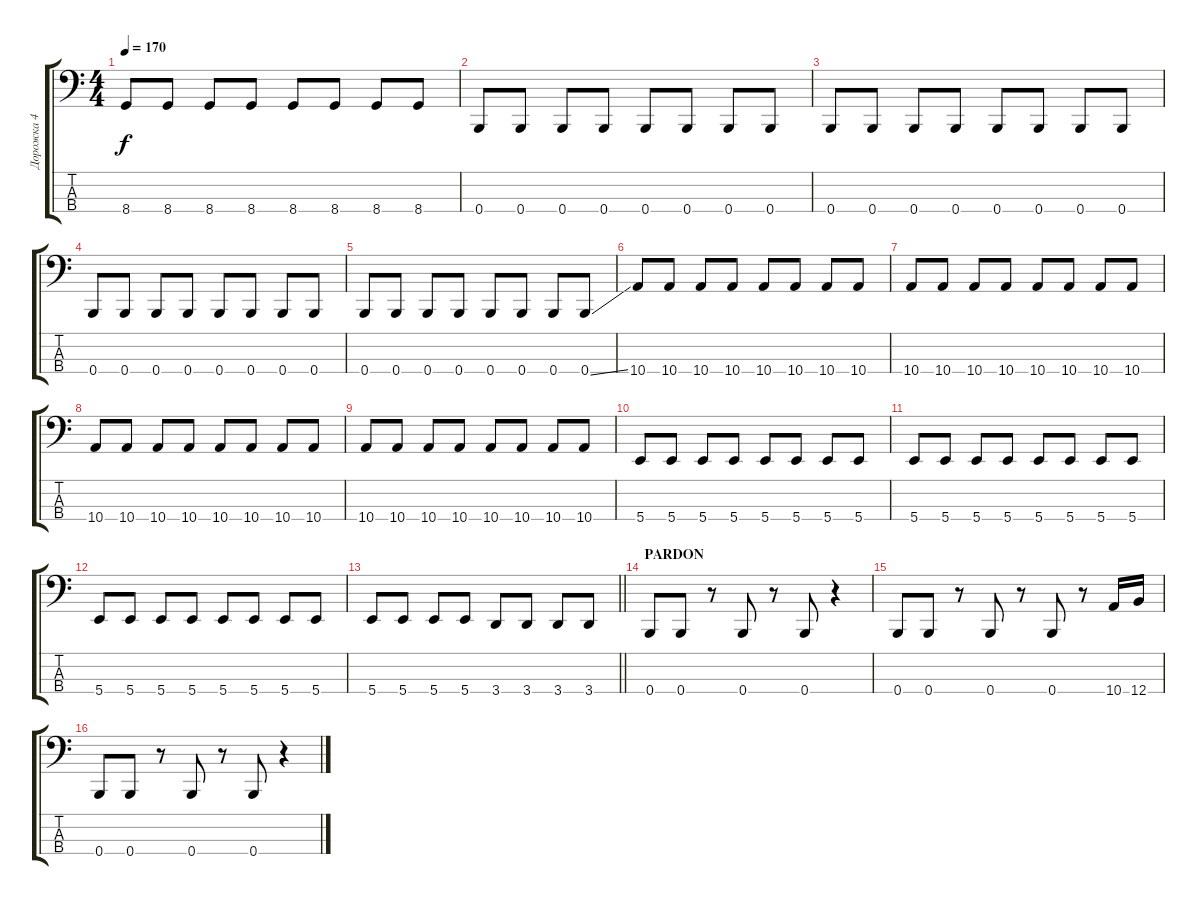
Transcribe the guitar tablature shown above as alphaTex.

\track ("Дорожка 4" "Дорожка 4") {instrument electricbasspick}
\staff {score tabs}
\tuning (G2 D2 A1 B0) {hide}
\ts (4 4)
\tempo 170
\clef f4
\ks c
8.4.8{dy f} 8.4.8 8.4.8 8.4.8 8.4.8 8.4.8 8.4.8 8.4.8 |
0.4.8 0.4.8 0.4.8 0.4.8 0.4.8 0.4.8 0.4.8 0.4.8 |
0.4.8 0.4.8 0.4.8 0.4.8 0.4.8 0.4.8 0.4.8 0.4.8 |
0.4.8 0.4.8 0.4.8 0.4.8 0.4.8 0.4.8 0.4.8 0.4.8 |
0.4.8 0.4.8 0.4.8 0.4.8 0.4.8 0.4.8 0.4.8 0.4{ss}.8 |
10.4.8 10.4.8 10.4.8 10.4.8 10.4.8 10.4.8 10.4.8 10.4.8 |
10.4.8 10.4.8 10.4.8 10.4.8 10.4.8 10.4.8 10.4.8 10.4.8 |
10.4.8 10.4.8 10.4.8 10.4.8 10.4.8 10.4.8 10.4.8 10.4.8 |
10.4.8 10.4.8 10.4.8 10.4.8 10.4.8 10.4.8 10.4.8 10.4.8 |
5.4.8 5.4.8 5.4.8 5.4.8 5.4.8 5.4.8 5.4.8 5.4.8 |
5.4.8 5.4.8 5.4.8 5.4.8 5.4.8 5.4.8 5.4.8 5.4.8 |
5.4.8 5.4.8 5.4.8 5.4.8 5.4.8 5.4.8 5.4.8 5.4.8 |
\barLineRight lightlight
5.4.8 5.4.8 5.4.8 5.4.8 3.4.8 3.4.8 3.4.8 3.4.8 |
\section ("" "PARDON")
0.4.8 0.4.8 r.8 0.4.8 r.8 0.4.8 r.4 |
0.4.8 0.4.8 r.8 0.4.8 r.8 0.4.8 r.8 10.4.16 12.4.16 |
0.4.8 0.4.8 r.8 0.4.8 r.8 0.4.8 r.4
